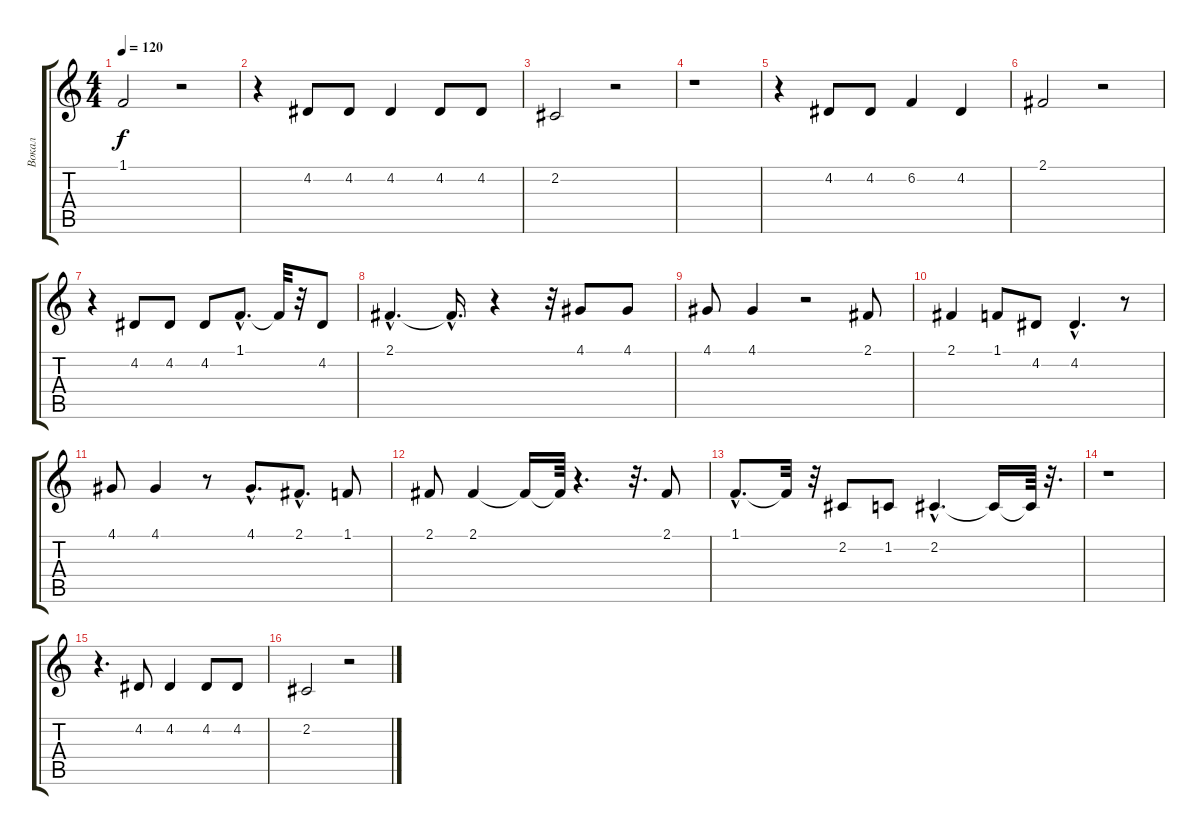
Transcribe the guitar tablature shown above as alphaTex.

\track ("Вокал" "Вокал") {instrument fx8scifi}
\staff {score tabs}
\tuning (E4 B3 G3 D3 A2 E2) {hide}
\ts (4 4)
\tempo 120
\clef g2
\ks c
1.1.2{dy f} r.2 |
r.4 4.2.8 4.2.8 4.2.4 4.2.8 4.2.8 |
2.2.2 r.2 |
r.1 |
r.4 4.2.8 4.2.8 6.2.4 4.2.4 |
2.1.2 r.2 |
r.4 4.2.8 4.2.8 4.2.8 1.1{hac}.8{d} 1.1{t}.32 r.32 4.2.8 |
2.1{hac}.4{d} 2.1{hac t}.16{d} r.4 r.32 4.1.8 4.1.8 |
4.1.8 4.1.4 r.2 2.1.8 |
2.1.4 1.1.8 4.2.8 4.2{hac}.4{d} r.8 |
4.1.8 4.1.4 r.8 4.1{hac}.8{d} 2.1{hac}.8{d} 1.1.8 |
2.1.8 2.1.4 2.1{t}.16 2.1{t}.64 r.4{d} r.32{d} 2.1.8 |
1.1{hac}.8{d} 1.1{t}.32 r.32 2.2.8 1.2.8 2.2{hac}.4{d} 2.2{t}.16 2.2{t}.64 r.32{d} |
r.1 |
r.4{d} 4.2.8 4.2.4 4.2.8 4.2.8 |
2.2.2 r.2
